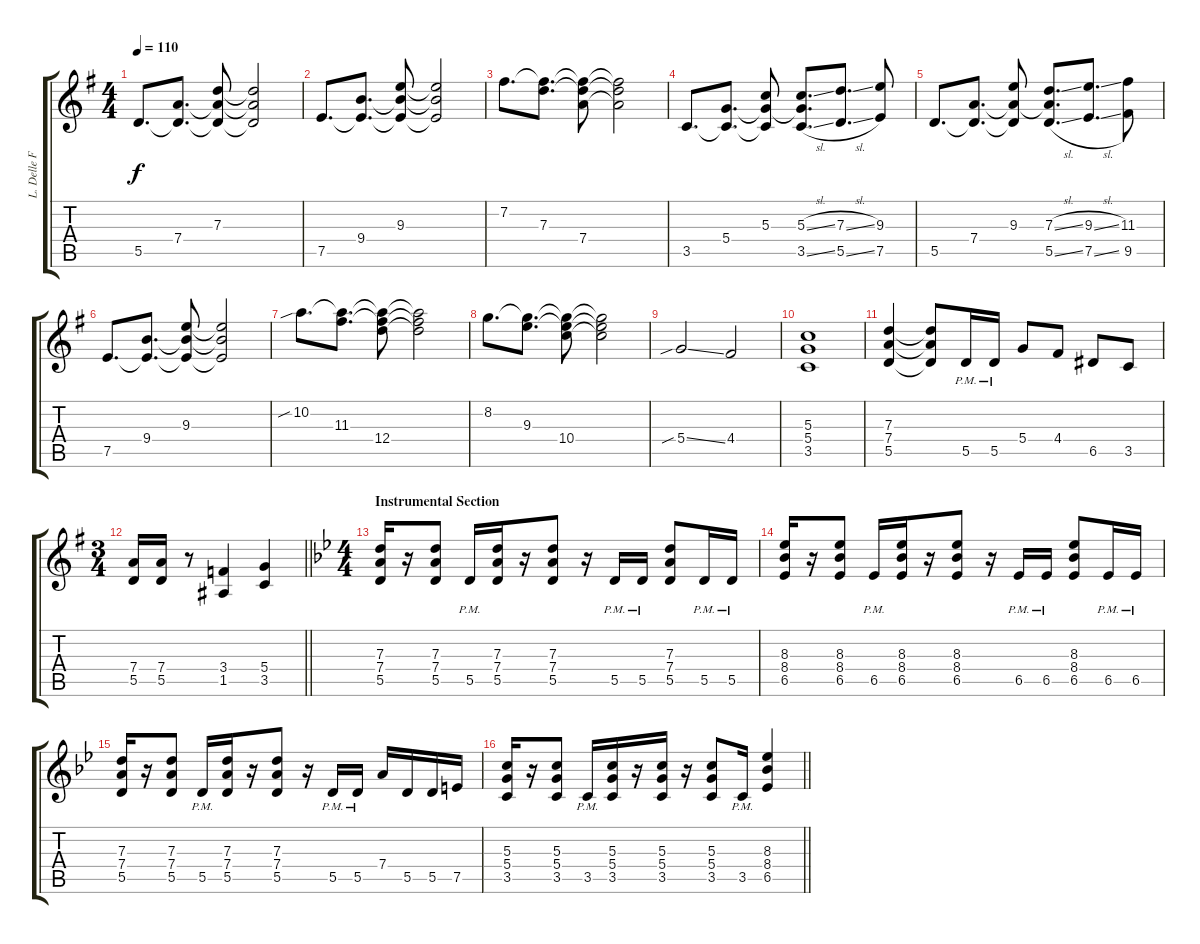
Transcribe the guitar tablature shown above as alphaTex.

\track ("L. Delle Fave (Dist. Guitar R)" "L. Delle F") {instrument overdrivenguitar}
\staff {score tabs}
\tuning (E4 B3 G3 D3 A2 E2) {hide}
\ts (4 4)
\tempo 110
\clef g2
\ks eminor
5.5.8{d dy f} (7.4 5.5{t}).8{d} (7.3 7.4{t} 5.5{t}).8 (7.3{t} 7.4{t} 5.5{t}).2 |
7.5.8{d} (9.4 7.5{t}).8{d} (9.3 9.4{t} 7.5{t}).8 (9.3{t} 9.4{t} 7.5{t}).2 |
7.2.8{d} (7.2{t} 7.3).8{d} (7.2{t} 7.3{t} 7.4).8 (7.2{t} 7.3{t} 7.4{t}).2 |
3.5.8{d} (5.4 3.5{t}).8{d} (5.3 5.4{t} 3.5{t}).8 (5.3{sl} 5.4{t} 3.5{sl}).8{d} (7.3{sl} 5.5{sl}).8{d} (9.3 7.5).8 |
5.5.8{d} (7.4 5.5{t}).8{d} (9.3 7.4{t} 5.5{t}).8 (7.3{sl} 7.4{t} 5.5{sl}).8{d} (9.3{sl} 7.5{sl}).8{d} (11.3 9.5).8 |
7.5.8{d} (9.4 7.5{t}).8{d} (9.3 9.4{t} 7.5{t}).8 (9.3{t} 9.4{t} 7.5{t}).2 |
10.2{sib}.8{d} (10.2{t} 11.3).8{d} (10.2{t} 11.3{t} 12.4).8 (10.2{t} 11.3{t} 12.4{t}).2 |
8.2.8{d} (8.2{t} 9.3).8{d} (8.2{t} 9.3{t} 10.4).8 (8.2{t} 9.3{t} 10.4{t}).2 |
5.4{sib ss}.2 4.4.2 |
(5.3 5.4 3.5).1 |
(7.3 7.4 5.5).4 (7.3{t} 7.4{t} 5.5{t}).8 5.5{pm}.16 5.5{pm}.16 5.4.8 4.4.8 6.5.8 3.5.8 |
\ts (3 4)
\barLineRight lightlight
(7.4 5.5).16 (7.4 5.5).16 r.8 (3.4 1.5).4 (5.4 3.5).4 |
\ts (4 4)
\section ("" "Instrumental Section")
\ks gminor
(7.3 7.4 5.5).16 r.16 (7.3 7.4 5.5).8 5.5{pm}.16 (7.3 7.4 5.5).16 r.16 (7.3 7.4 5.5).8 r.16 5.5{pm}.16 5.5{pm}.16 (7.3 7.4 5.5).8 5.5{pm}.16 5.5{pm}.16 |
(8.3 8.4 6.5).16 r.16 (8.3 8.4 6.5).8 6.5{pm}.16 (8.3 8.4 6.5).16 r.16 (8.3 8.4 6.5).8 r.16 6.5{pm}.16 6.5{pm}.16 (8.3 8.4 6.5).8 6.5{pm}.16 6.5{pm}.16 |
(7.3 7.4 5.5).16 r.16 (7.3 7.4 5.5).8 5.5{pm}.16 (7.3 7.4 5.5).16 r.16 (7.3 7.4 5.5).8 r.16 5.5{pm}.16 5.5{pm}.16 7.4.16 5.5.16 5.5.16 7.5.16 |
\barLineRight lightlight
(5.3 5.4 3.5).16 r.16 (5.3 5.4 3.5).8 3.5{pm}.16 (5.3 5.4 3.5).16 r.16 (5.3 5.4 3.5).16 r.16 (5.3 5.4 3.5).8 3.5{pm}.16 (8.3 8.4 6.5).4
